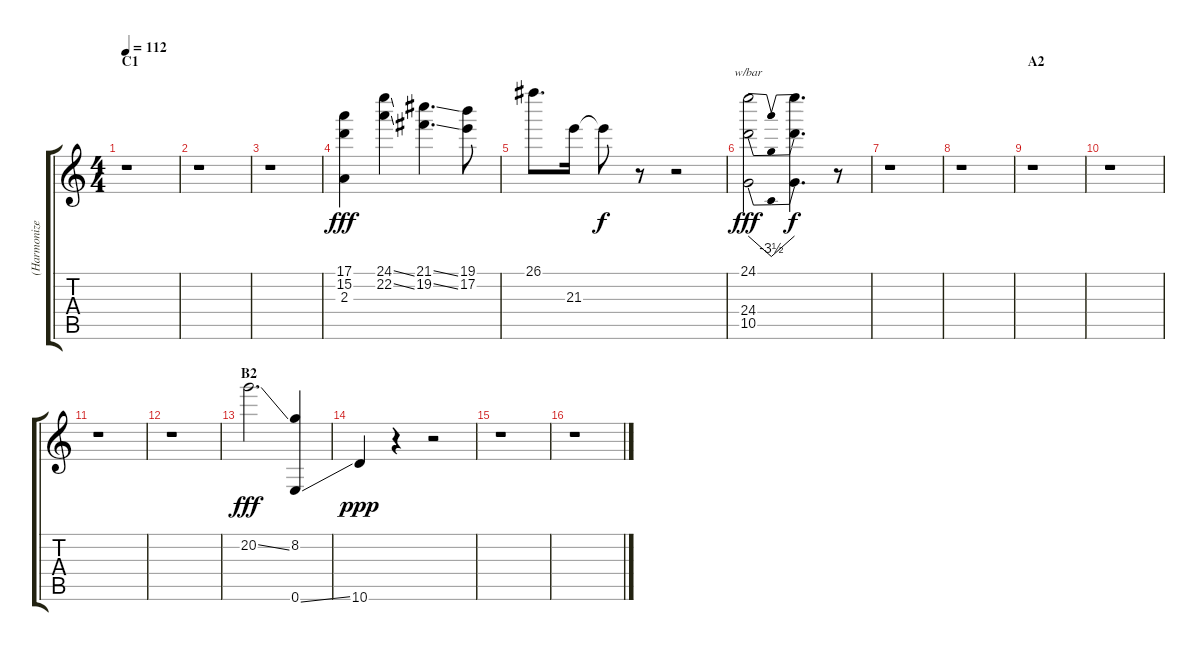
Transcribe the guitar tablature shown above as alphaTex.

\track ("(Harmonizer and Harmonics)" "(Harmonize") {instrument distortionguitar}
\staff {score tabs}
\tuning (E4 B3 G3 D3 A2 E2) {hide}
\ts (4 4)
\section ("" "C1")
\tempo 112
\clef g2
\ks c
r.1{dy fff} |
r.1 |
r.1 |
(17.1 15.2 2.3).4 (24.1{ss} 22.2{ss}).4 (21.1{ss} 19.2{ss}).4{d} (19.1 17.2).8 |
26.1.8{d} 21.3.16 21.3{t}.8{dy f} r.8 r.2 |
(24.1 24.4 10.5).2{tbe (dip default 0 0 30 -14 60 0) dy fff} (24.1{t} 24.4{t} 10.5{t}).4{d dy f} r.8 |
r.1 |
r.1 |
\section ("" "A2")
r.1 |
r.1 |
r.1 |
r.1 |
\section ("" "B2")
20.2{ss}.2{d dy fff} (8.2 0.6{ss}).4 |
10.6.4{dy ppp} r.4 r.2 |
r.1 |
r.1
